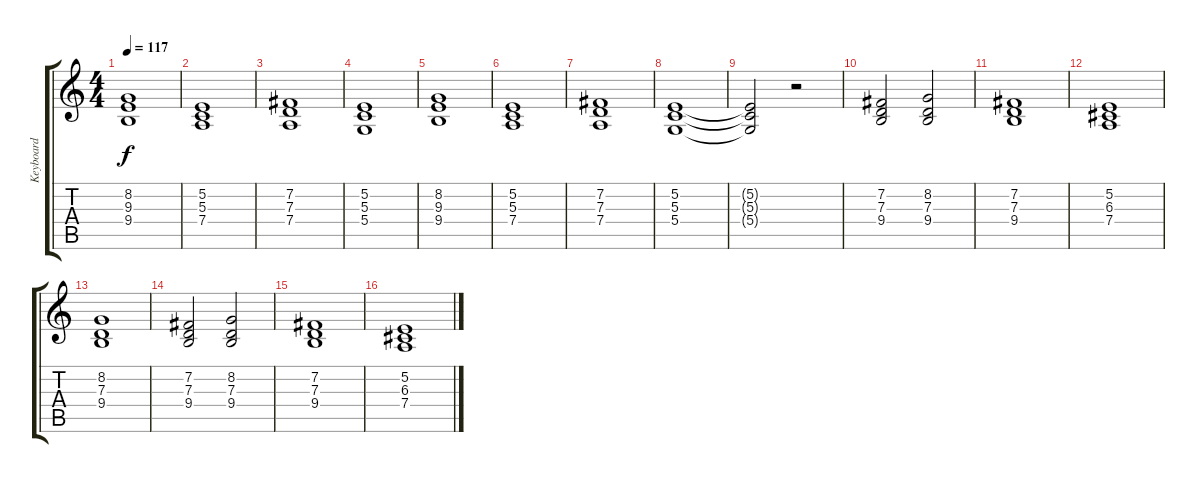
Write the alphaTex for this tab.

\track ("Keyboard" "Keyboard") {instrument pad2warm}
\staff {score tabs}
\tuning (E4 B3 G3 D3 A2 E2) {hide}
\ts (4 4)
\tempo 117
\clef g2
\ks c
(8.2 9.3 9.4).1{dy f} |
(5.2 5.3 7.4).1 |
(7.2 7.3 7.4).1 |
(5.2 5.3 5.4).1 |
(8.2 9.3 9.4).1 |
(5.2 5.3 7.4).1 |
(7.2 7.3 7.4).1 |
(5.2 5.3 5.4).1 |
(5.2{t} 5.3{t} 5.4{t}).2 r.2 |
(7.2 7.3 9.4).2 (8.2 7.3 9.4).2 |
(7.2 7.3 9.4).1 |
(5.2 6.3 7.4).1 |
(8.2 7.3 9.4).1 |
(7.2 7.3 9.4).2 (8.2 7.3 9.4).2 |
(7.2 7.3 9.4).1 |
(5.2 6.3 7.4).1
